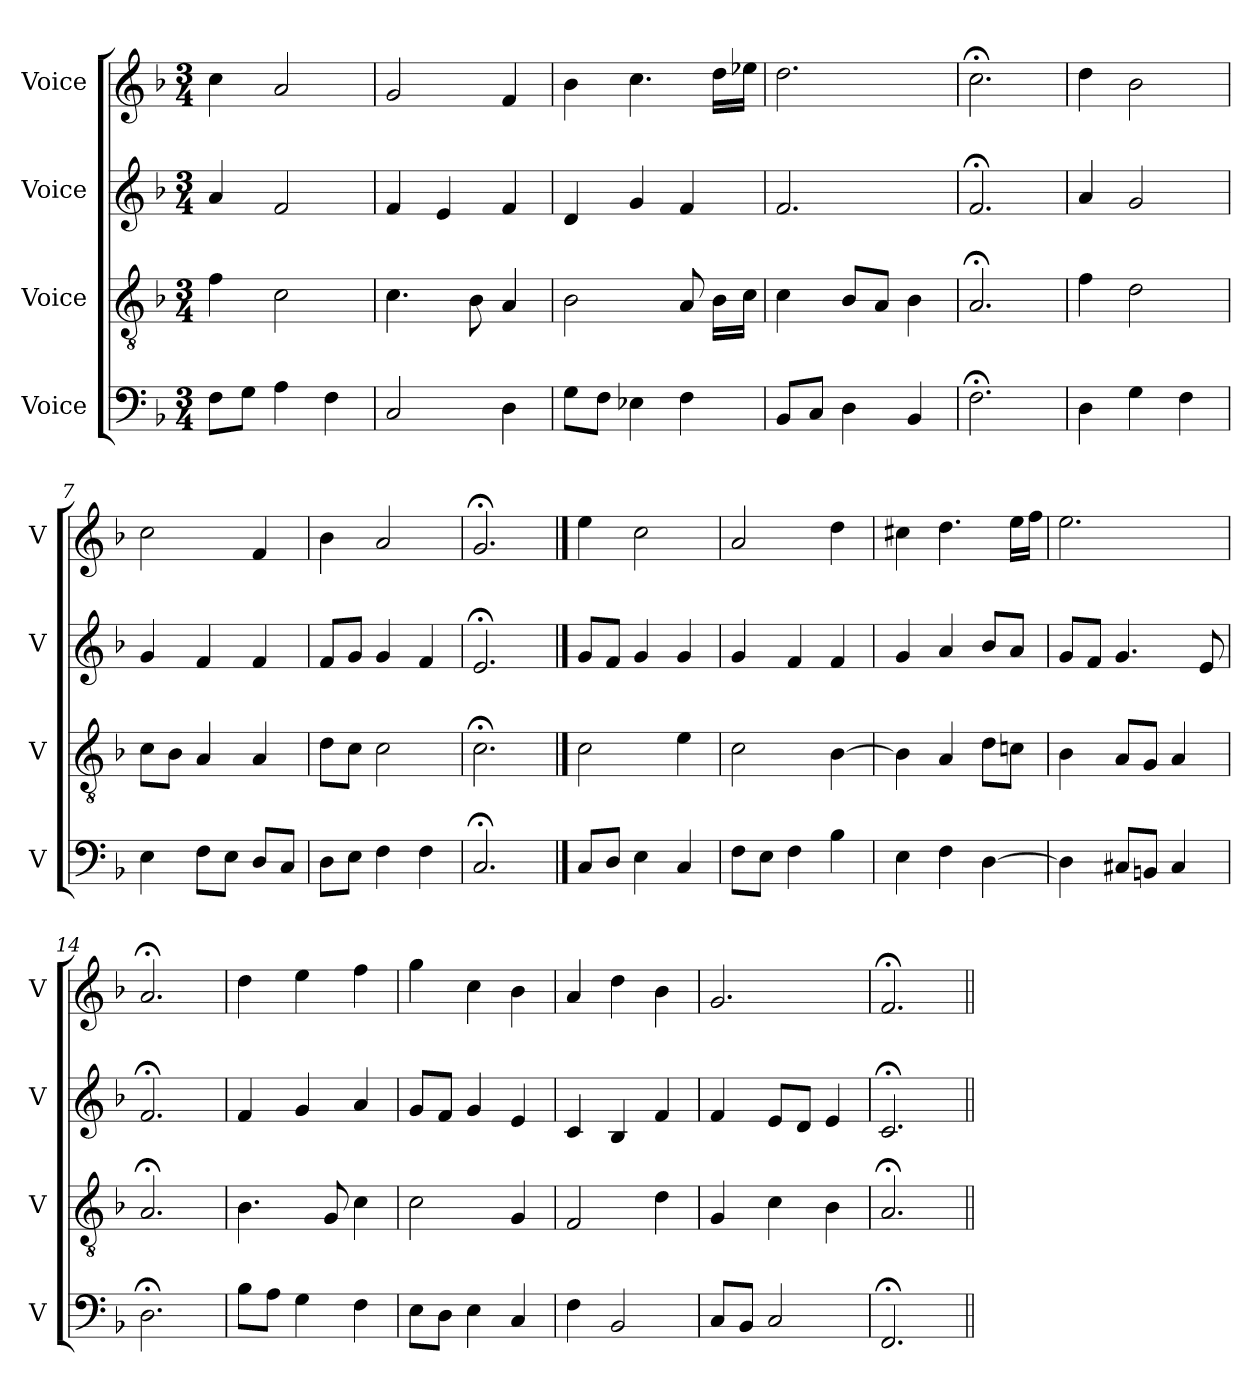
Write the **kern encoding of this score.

**kern	**kern	**kern	**kern
*part4	*part3	*part2	*part1
*staff4	*staff3	*staff2	*staff1
*I"Voice	*I"Voice	*I"Voice	*I"Voice
*I'V	*I'V	*I'V	*I'V
*clefF4	*clefGv2	*clefG2	*clefG2
*k[b-]	*k[b-]	*k[b-]	*k[b-]
*M3/4	*M3/4	*M3/4	*M3/4
*MM100	*MM100	*MM100	*MM100
=1	=1	=1	=1
8F\L	4f\	4a/	4cc\
8G\J	.	.	.
4A\	2c\	2f/	2a/
4F\	.	.	.
=2	=2	=2	=2
2C/	4.c\	4f/	2g/
.	.	4e/	.
.	8B-\	.	.
4D\	4A/	4f/	4f/
=3	=3	=3	=3
8G\L	2B-\	4d/	4b-\
8F\J	.	.	.
4E-X\	.	4g/	4.cc\
4F\	8A/	4f/	.
.	16B-\LL	.	16dd\LL
.	16c\JJ	.	16ee-X\JJ
=4	=4	=4	=4
8BB-/L	4c\	2.f/	2.dd\
8C/J	.	.	.
4D\	8B-/L	.	.
.	8A/J	.	.
4BB-/	4B-\	.	.
=5	=5	=5	=5
2.F;\	2.A;/	2.f;/	2.cc;\
=6	=6	=6	=6
4D\	4f\	4a/	4dd\
4G\	2d\	2g/	2b-\
4F\	.	.	.
!!LO:LB:g=z
=7	=7	=7	=7
4E\	8c\L	4g/	2cc\
.	8B-\J	.	.
8F\L	4A/	4f/	.
8E\J	.	.	.
8D/L	4A/	4f/	4f/
8C/J	.	.	.
=8	=8	=8	=8
8D\L	8d\L	8f/L	4b-\
8E\J	8c\J	8g/J	.
4F\	2c\	4g/	2a/
4F\	.	4f/	.
=9	=9	=9	=9
2.C;/	2.c;\	2.e;/	2.g;/
==10	==10	==10	==10
8C/L	2c\	8g/L	4ee\
8D/J	.	8f/J	.
4E\	.	4g/	2cc\
4C/	4e\	4g/	.
=11	=11	=11	=11
8F\L	2c\	4g/	2a/
8E\J	.	.	.
4F\	.	4f/	.
4B-\	[4B-\	4f/	4dd\
=12	=12	=12	=12
4E\	4B-\]	4g/	4cc#X\
4F\	4A/	4a/	4.dd\
[4D\	8d\L	8b-/L	.
.	8cn\J	8a/J	16ee\LL
.	.	.	16ff\JJ
!!LO:LB:g=z
=13	=13	=13	=13
4D\]	4B-\	8g/L	2.ee\
.	.	8f/J	.
8C#X/L	8A/L	4.g/	.
8BBn/J	8G/J	.	.
4C#/	4A/	.	.
.	.	8e/	.
=14	=14	=14	=14
2.D;\	2.A;/	2.f;/	2.a;/
=15	=15	=15	=15
8B-\L	4.B-\	4f/	4dd\
8A\J	.	.	.
4G\	.	4g/	4ee\
.	8G/	.	.
4F\	4c\	4a/	4ff\
=16	=16	=16	=16
8E\L	2c\	8g/L	4gg\
8D\J	.	8f/J	.
4E\	.	4g/	4cc\
4C/	4G/	4e/	4b-\
=17	=17	=17	=17
4F\	2F/	4c/	4a/
2BB-/	.	4B-/	4dd\
.	4d\	4f/	4b-\
=18	=18	=18	=18
8C/L	4G/	4f/	2.g/
8BB-/J	.	.	.
2C/	4c\	8e/L	.
.	.	8d/J	.
.	4B-\	4e/	.
=19	=19	=19	=19
2.FF;/	2.A;/	2.c;/	2.f;/
=||	=||	=||	=||
*-	*-	*-	*-
